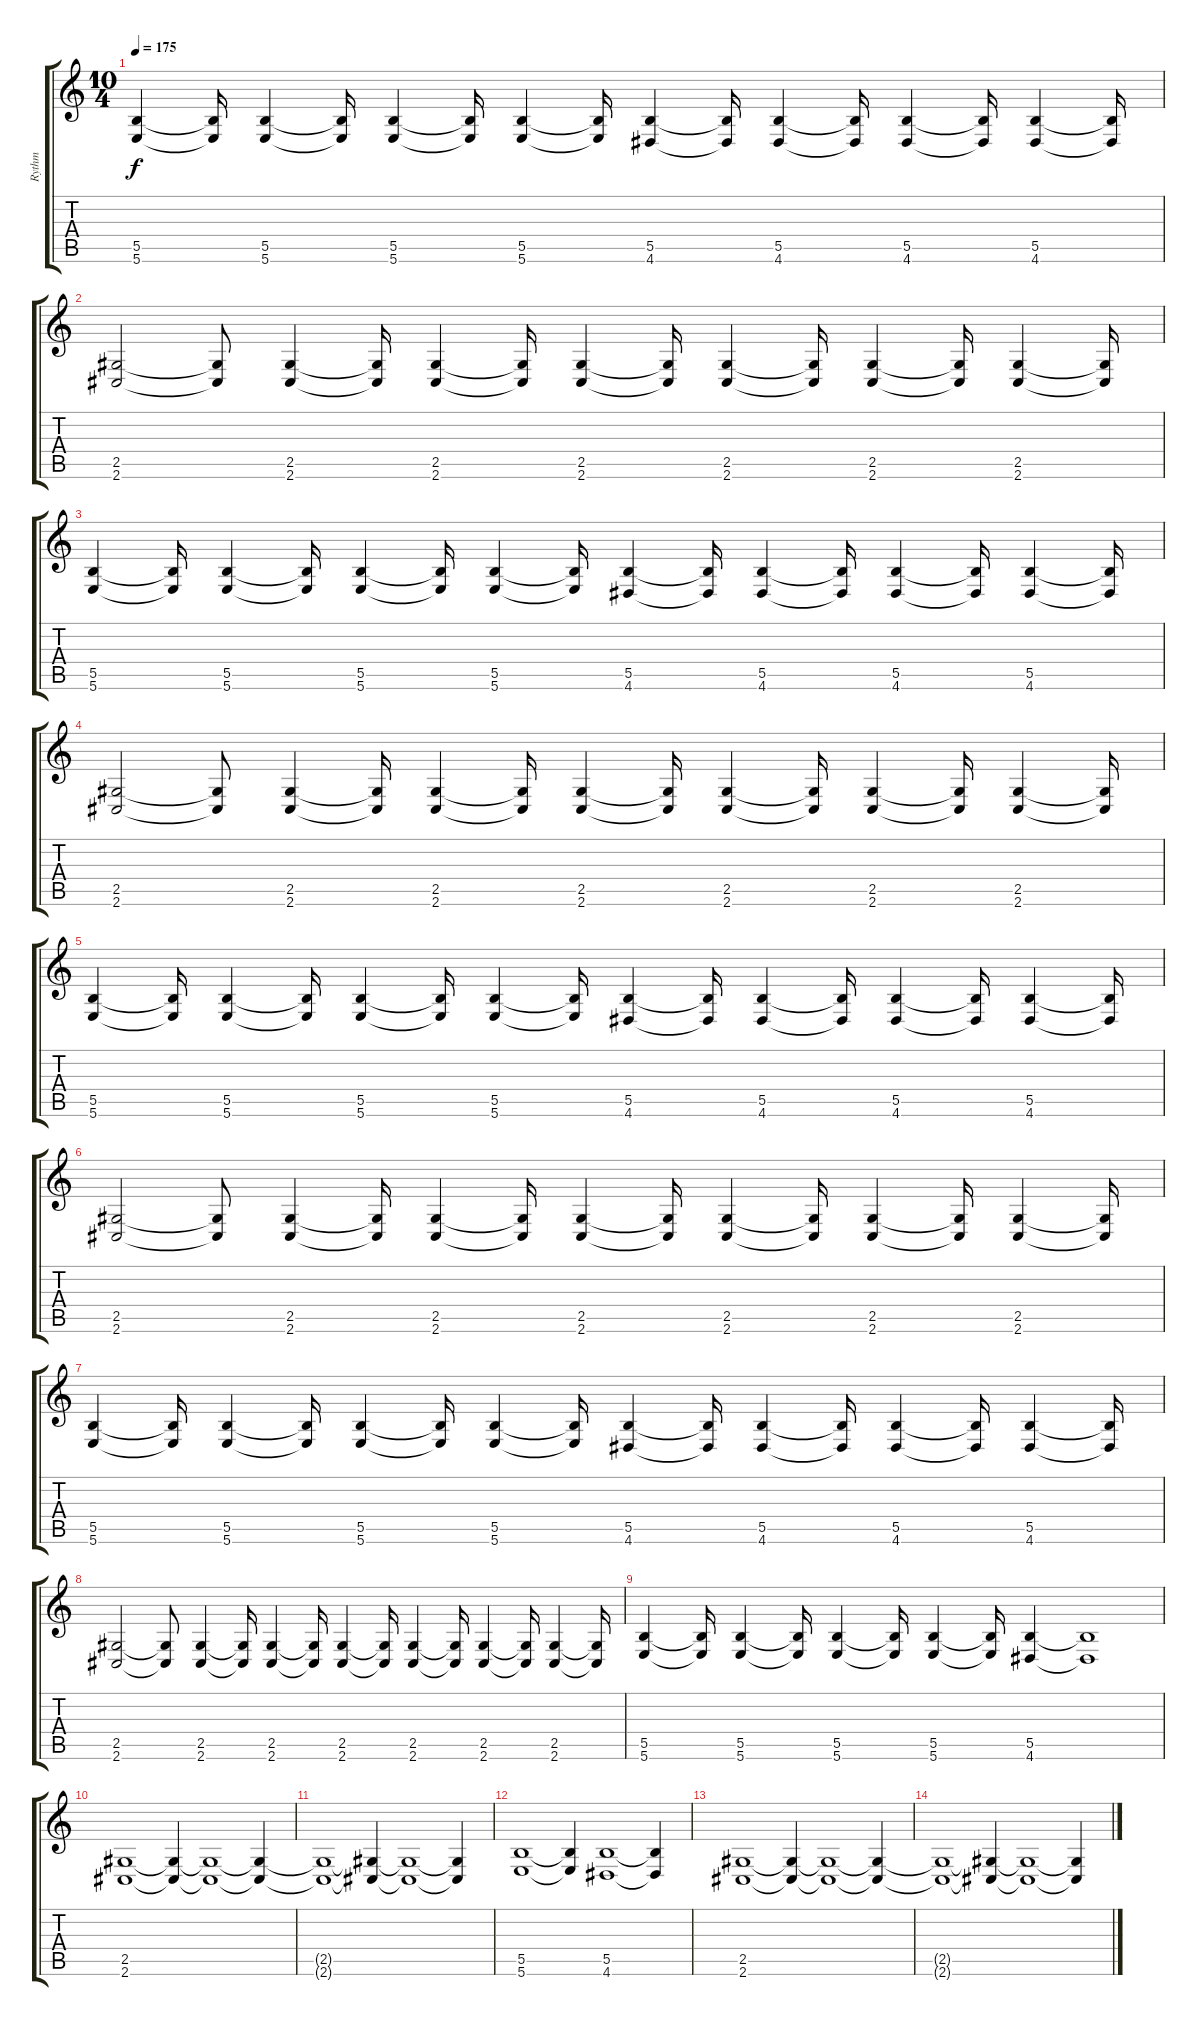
\track ("Rythm" "Rythm") {instrument overdrivenguitar}
\staff {score tabs}
\tuning (Db4 Ab3 E3 B2 Gb2 B1) {hide}
\ts (10 4)
\tempo 175
\clef g2
\ks c
(5.5 5.6).4{dy f} (5.5{t} 5.6{t}).16 (5.5 5.6).4 (5.5{t} 5.6{t}).16 (5.5 5.6).4 (5.5{t} 5.6{t}).16 (5.5 5.6).4 (5.5{t} 5.6{t}).16 (5.5 4.6).4 (5.5{t} 4.6{t}).16 (5.5 4.6).4 (5.5{t} 4.6{t}).16 (5.5 4.6).4 (5.5{t} 4.6{t}).16 (5.5 4.6).4 (5.5{t} 4.6{t}).16 |
(2.5 2.6).2 (2.5{t} 2.6{t}).8 (2.5 2.6).4 (2.5{t} 2.6{t}).16 (2.5 2.6).4 (2.5{t} 2.6{t}).16 (2.5 2.6).4 (2.5{t} 2.6{t}).16 (2.5 2.6).4 (2.5{t} 2.6{t}).16 (2.5 2.6).4 (2.5{t} 2.6{t}).16 (2.5 2.6).4 (2.5{t} 2.6{t}).16 |
(5.5 5.6).4 (5.5{t} 5.6{t}).16 (5.5 5.6).4 (5.5{t} 5.6{t}).16 (5.5 5.6).4 (5.5{t} 5.6{t}).16 (5.5 5.6).4 (5.5{t} 5.6{t}).16 (5.5 4.6).4 (5.5{t} 4.6{t}).16 (5.5 4.6).4 (5.5{t} 4.6{t}).16 (5.5 4.6).4 (5.5{t} 4.6{t}).16 (5.5 4.6).4 (5.5{t} 4.6{t}).16 |
(2.5 2.6).2 (2.5{t} 2.6{t}).8 (2.5 2.6).4 (2.5{t} 2.6{t}).16 (2.5 2.6).4 (2.5{t} 2.6{t}).16 (2.5 2.6).4 (2.5{t} 2.6{t}).16 (2.5 2.6).4 (2.5{t} 2.6{t}).16 (2.5 2.6).4 (2.5{t} 2.6{t}).16 (2.5 2.6).4 (2.5{t} 2.6{t}).16 |
(5.5 5.6).4 (5.5{t} 5.6{t}).16 (5.5 5.6).4 (5.5{t} 5.6{t}).16 (5.5 5.6).4 (5.5{t} 5.6{t}).16 (5.5 5.6).4 (5.5{t} 5.6{t}).16 (5.5 4.6).4 (5.5{t} 4.6{t}).16 (5.5 4.6).4 (5.5{t} 4.6{t}).16 (5.5 4.6).4 (5.5{t} 4.6{t}).16 (5.5 4.6).4 (5.5{t} 4.6{t}).16 |
(2.5 2.6).2 (2.5{t} 2.6{t}).8 (2.5 2.6).4 (2.5{t} 2.6{t}).16 (2.5 2.6).4 (2.5{t} 2.6{t}).16 (2.5 2.6).4 (2.5{t} 2.6{t}).16 (2.5 2.6).4 (2.5{t} 2.6{t}).16 (2.5 2.6).4 (2.5{t} 2.6{t}).16 (2.5 2.6).4 (2.5{t} 2.6{t}).16 |
(5.5 5.6).4 (5.5{t} 5.6{t}).16 (5.5 5.6).4 (5.5{t} 5.6{t}).16 (5.5 5.6).4 (5.5{t} 5.6{t}).16 (5.5 5.6).4 (5.5{t} 5.6{t}).16 (5.5 4.6).4 (5.5{t} 4.6{t}).16 (5.5 4.6).4 (5.5{t} 4.6{t}).16 (5.5 4.6).4 (5.5{t} 4.6{t}).16 (5.5 4.6).4 (5.5{t} 4.6{t}).16 |
(2.5 2.6).2 (2.5{t} 2.6{t}).8 (2.5 2.6).4 (2.5{t} 2.6{t}).16 (2.5 2.6).4 (2.5{t} 2.6{t}).16 (2.5 2.6).4 (2.5{t} 2.6{t}).16 (2.5 2.6).4 (2.5{t} 2.6{t}).16 (2.5 2.6).4 (2.5{t} 2.6{t}).16 (2.5 2.6).4 (2.5{t} 2.6{t}).16 |
(5.5 5.6).4 (5.5{t} 5.6{t}).16 (5.5 5.6).4 (5.5{t} 5.6{t}).16 (5.5 5.6).4 (5.5{t} 5.6{t}).16 (5.5 5.6).4 (5.5{t} 5.6{t}).16 (5.5 4.6).4 (5.5{t} 4.6{t}).1 |
(2.5 2.6).1 (2.5{t} 2.6{t}).4 (2.5{t} 2.6{t}).1 (2.5{t} 2.6{t}).4 |
(2.5{t} 2.6{t}).1 (2.5{t} 2.6{t}).4 (2.5{t} 2.6{t}).1 (2.5{t} 2.6{t}).4 |
(5.5 5.6).1 (5.5{t} 5.6{t}).4 (5.5 4.6).1 (5.5{t} 4.6{t}).4 |
(2.5 2.6).1 (2.5{t} 2.6{t}).4 (2.5{t} 2.6{t}).1{volume 0} (2.5{t} 2.6{t}).4 |
(2.5{t} 2.6{t}).1 (2.5{t} 2.6{t}).4 (2.5{t} 2.6{t}).1 (2.5{t} 2.6{t}).4
